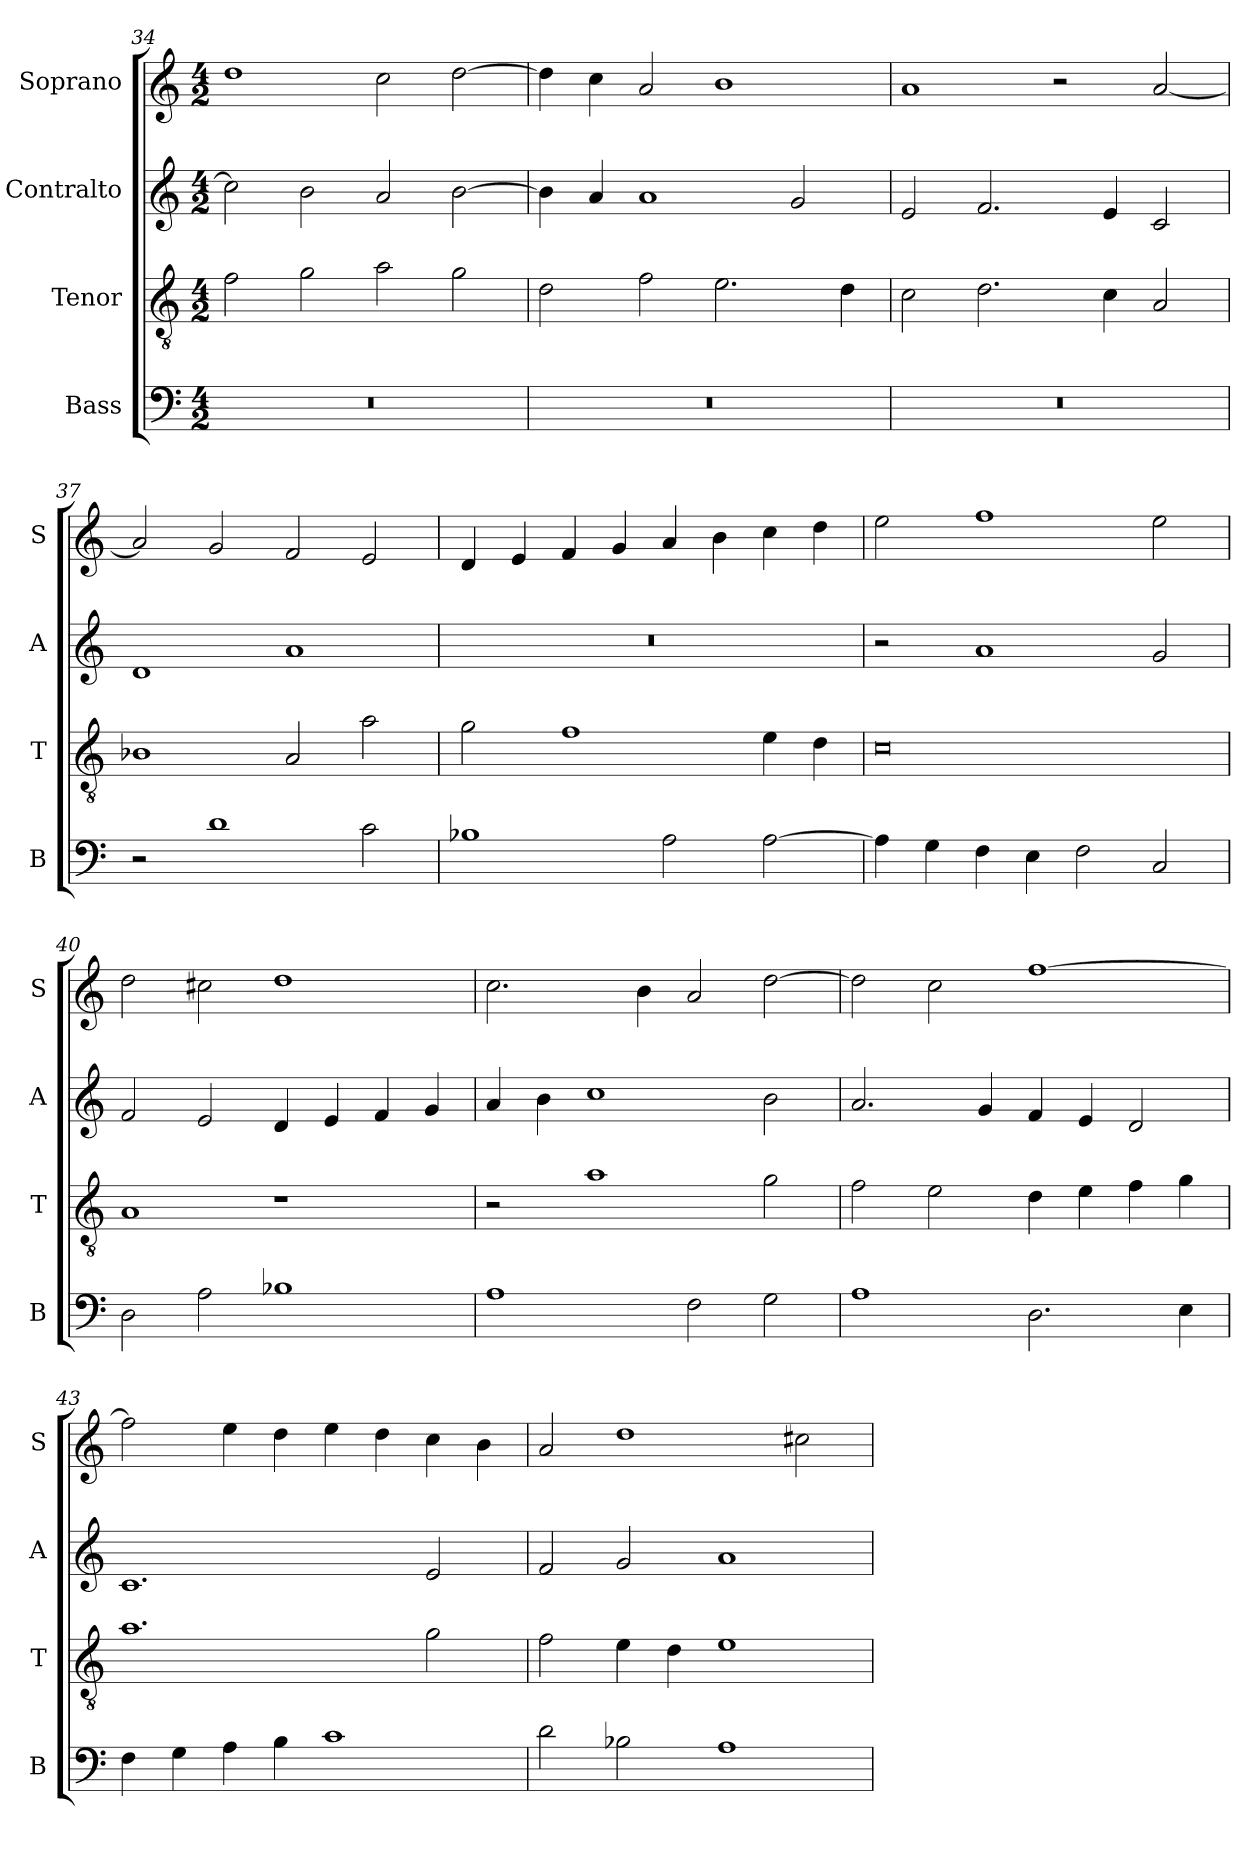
**kern	**kern	**kern	**kern
*part4	*part3	*part2	*part1
*staff4	*staff3	*staff2	*staff1
*I"Bass	*I"Tenor	*I"Contralto	*I"Soprano
*I'B	*I'T	*I'A	*I'S
*clefF4	*clefGv2	*clefG2	*clefG2
*k[]	*k[]	*k[]	*k[]
*A:aeo	*A:aeo	*A:aeo	*A:aeo
*M4/2	*M4/2	*M4/2	*M4/2
=34	=34	=34	=34
0r	2f	2cc]	1dd
.	2g	2b	.
.	2a	2a	2cc
.	2g	[2b	[2dd
=35	=35	=35	=35
0r	2d	4b]	4dd]
.	.	4a	4cc
.	2f	1a	2a
.	2.e	.	1b
.	.	2g	.
.	4d	.	.
=36	=36	=36	=36
0r	2c	2e	1a
.	2.d	2.f	.
.	.	.	2r
.	4c	4e	.
.	2A	2c	[2a
=37	=37	=37	=37
2r	1B-X	1d	2a]
1d	.	.	2g
.	2A	1a	2f
2c	2a	.	2e
=38	=38	=38	=38
1B-X	2g	0r	4d
.	.	.	4e
.	1f	.	4f
.	.	.	4g
2A	.	.	4a
.	.	.	4b
[2A	4e	.	4cc
.	4d	.	4dd
=39	=39	=39	=39
4A]	0c	2r	2ee
4G	.	.	.
4F	.	1a	1ff
4E	.	.	.
2F	.	.	.
2C	.	2g	2ee
=40	=40	=40	=40
2D	1A	2f	2dd
2A	.	2e	2cc#X
1B-X	1r	4d	1dd
.	.	4e	.
.	.	4f	.
.	.	4g	.
=41	=41	=41	=41
1A	2r	4a	2.cc
.	.	4b	.
.	1a	1cc	.
.	.	.	4b
2F	.	.	2a
2G	2g	2b	[2dd
=42	=42	=42	=42
1A	2f	2.a	2dd]
.	2e	.	2cc
.	.	4g	.
2.D	4d	4f	[1ff
.	4e	4e	.
.	4f	2d	.
4E	4g	.	.
=43	=43	=43	=43
4F	1.a	1.c	2ff]
4G	.	.	.
4A	.	.	4ee
4B	.	.	4dd
1c	.	.	4ee
.	.	.	4dd
.	2g	2e	4cc
.	.	.	4b
=44	=44	=44	=44
2d	2f	2f	2a
2B-X	4e	2g	1dd
.	4d	.	.
1A	1e	1a	.
.	.	.	2cc#X
=	=	=	=
*-	*-	*-	*-
